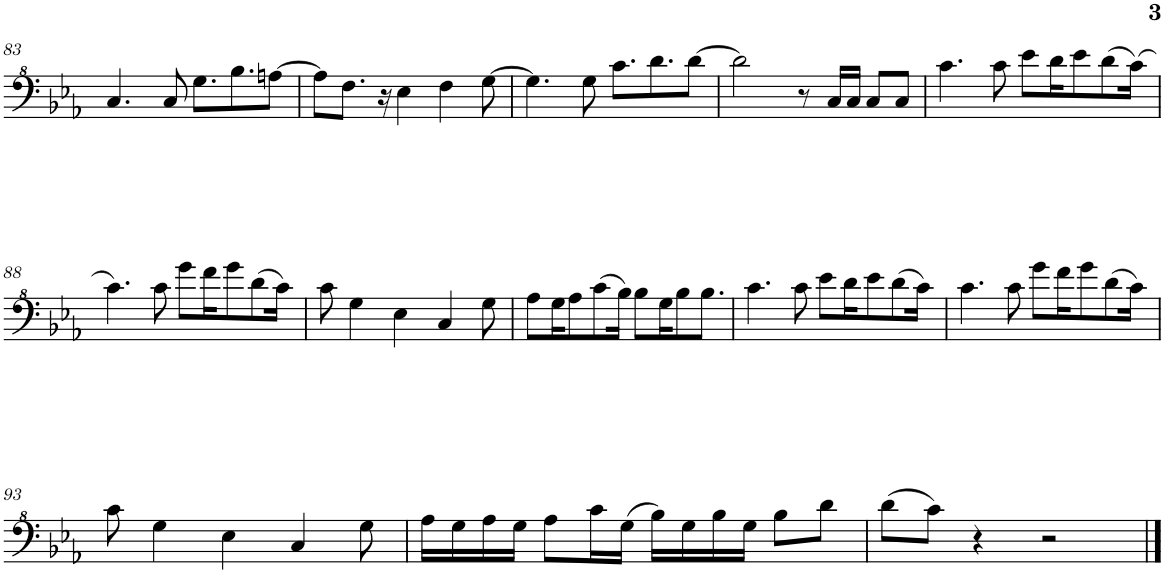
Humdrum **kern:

**kern
*part1
*staff1
*I"Piano
*I'Pno.
!!LO:PB:g=z
*clefF^4
*k[b-e-a-]
*M4/4
=83
4.c/
8c/
8.g\L
8.b-\
[8an\J
=84
8a\L]
8.f\J
16r
4e-\
4f\
[8g\
=85
4.g\]
8g\
8.cc\L
8.dd\
[8dd\J
=86
2dd\]
8r
16c/LL
16c/JJ
8c/L
8c/J
=87
4.cc\
8cc\
8ee-\L
16dd\K
8ee-\
(8dd\
(16cc\Jk)
!!LO:LB:g=z
=88
4.cc\)
8cc\
8gg\L
16ff\K
8gg\
(8dd\
16cc\Jk)
=89
8cc\
4g\
4e-\
4c/
8g\
=90
8a-\L
16g\K
8a-\
(8cc\
16b-\Jk)
8b-\L
16g\K
8b-\
8.b-\J
=91
4.cc\
8cc\
8ee-\L
16dd\K
8ee-\
(8dd\
16cc\Jk)
=92
4.cc\
8cc\
8gg\L
16ff\K
8gg\
(8dd\
16cc\Jk)
!!LO:LB:g=z
=93
8cc\
4g\
4e-\
4c/
8g\
=94
16a-\LL
16g\
16a-\
16g\JJ
8a-\L
16cc\L
(16g\JJ
16b-\LL)
16g\
16b-\
16g\JJ
8b-\L
8dd\J
=95
(8dd\L
8cc\J)
4r
2r
==
*-
